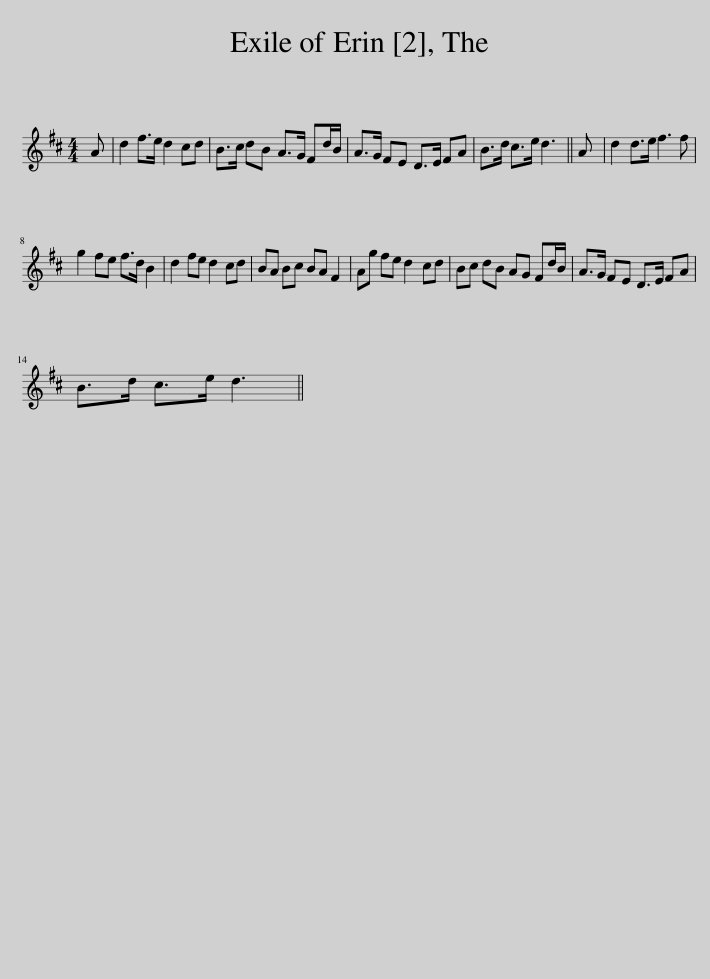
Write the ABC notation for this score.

X:1
L:1/8
M:4/4
I:linebreak $
K:D
V:1 treble
V:1
 A | d2 f>e d2 cd | B>c dB A>G Fd/B/ | A>G FE D>E FA | B>d c>e d3 || %5
 A | d2 d>e f3 f |$ g2 fe f>d B2 | d2 fe d2 cd | BA Bc BA F2 | %10
 Ag fe d2 cd | Bc dB AG Fd/B/ | A>G FE D>E FA |$ B>d c>e d3 || %14
